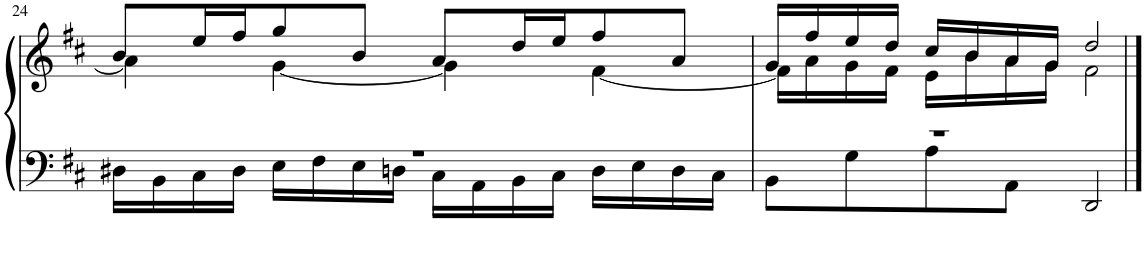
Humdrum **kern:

**kern	**kern
*part1	*part1
*staff2	*staff1
*I"Piano	*
*I'Pno	*
!!LO:PB:g=z
*clefF4	*clefG2
*k[f#c#]	*k[f#c#]
=24	=24
*^	*^
1r	16D#X\LL	8b/L	4a\]
.	16BB\	.	.
.	16C#\	16ee/L	.
.	16D#\JJ	16ff#/J	.
.	16E\LL	8gg/	[4g\
.	16F#\	.	.
.	16E\	8b/J	.
.	16Dn\JJ	.	.
.	16C#\LL	8a/L	4g\]
.	16AA\	.	.
.	16BB\	16dd/L	.
.	16C#\JJ	16ee/J	.
.	16D\LL	8ff#/	[4f#\
.	16E\	.	.
.	16D\	8a/J	.
.	16C#\JJ	.	.
=25	=25	=25	=25
1r	8BB\L	16g/LL	16f#\LL]
.	.	16ff#/	16a\
.	8G\	16ee/	16g\
.	.	16dd/JJ	16f#\JJ
.	8A\	16cc#/LL	16e\LL
.	.	16b/	16b\
.	8AA\J	16a/	16a\
.	.	16g/JJ	16g\JJ
.	2DD/	2dd/	2f#\
*v	*v	*	*
*	*v	*v
==	==
*-	*-
